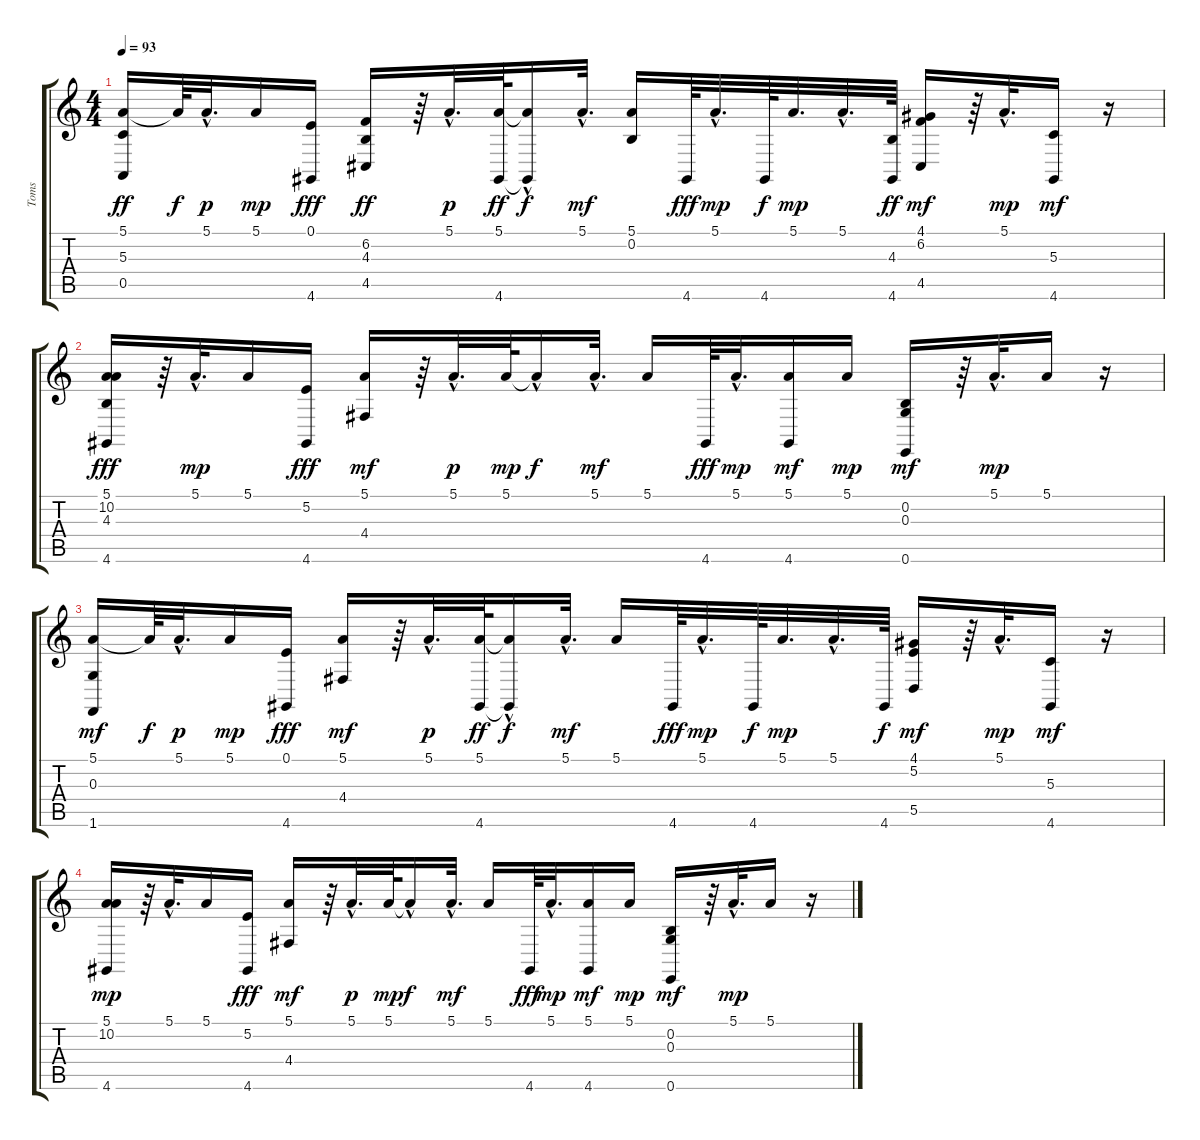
\track ("Toms" "Toms") {instrument woodblock}
\staff {score tabs}
\tuning (E4 B3 G3 D3 A2 E2) {hide}
\ts (4 4)
\tempo 93
\clef g2
\ks c
(5.1 5.3 0.5).16{dy ff} 5.1{t}.64{dy f} 5.1{hac}.32{d dy p} 5.1.16{dy mp} (0.1 4.6).16{dy fff} (6.2 4.3 4.5).16{dy ff} r.64 5.1{hac}.32{d dy p} (5.1 4.6).64{dy ff} (5.1{hac t} 4.6{hac t}).16{dy f} 5.1{hac}.32{d dy mf} (5.1 0.2).16 4.6.64{dy fff} 5.1{hac}.32{d dy mp} 4.6.64{dy f} 5.1.32{d dy mp} 5.1{hac}.32{d} (4.3 4.6).64{dy ff} (4.1 6.2 4.5).16{dy mf} r.64 5.1{hac}.32{d dy mp} (5.3 4.6).16{dy mf} r.16 |
(5.1 10.2 4.3 4.6).16{dy fff} r.64 5.1{hac}.32{d dy mp} 5.1.16 (5.2 4.6).16{dy fff} (5.1 4.4).16{dy mf} r.64 5.1{hac}.32{d dy p} 5.1.64{dy mp} 5.1{hac t}.16{dy f} 5.1{hac}.32{d dy mf} 5.1.16 4.6.64{dy fff} 5.1{hac}.32{d dy mp} (5.1 4.6).16{dy mf} 5.1.16{dy mp} (0.2 0.3 0.6).16{dy mf} r.64 5.1{hac}.32{d dy mp} 5.1.16 r.16 |
(5.1 0.3 1.6).16{dy mf} 5.1{t}.64{dy f} 5.1{hac}.32{d dy p} 5.1.16{dy mp} (0.1 4.6).16{dy fff} (5.1 4.4).16{dy mf} r.64 5.1{hac}.32{d dy p} (5.1 4.6).64{dy ff} (5.1{hac t} 4.6{hac t}).16{dy f} 5.1{hac}.32{d dy mf} 5.1.16 4.6.64{dy fff} 5.1{hac}.32{d dy mp} 4.6.64{dy f} 5.1.32{d dy mp} 5.1{hac}.32{d} 4.6.64{dy f} (4.1 5.2 5.5).16{dy mf} r.64 5.1{hac}.32{d dy mp} (5.3 4.6).16{dy mf} r.16 |
(5.1 10.2 4.6).16{dy mp} r.64 5.1{hac}.32{d} 5.1.16 (5.2 4.6).16{dy fff} (5.1 4.4).16{dy mf} r.64 5.1{hac}.32{d dy p} 5.1.64{dy mp} 5.1{hac t}.16{dy f} 5.1{hac}.32{d dy mf} 5.1.16 4.6.64{dy fff} 5.1{hac}.32{d dy mp} (5.1 4.6).16{dy mf} 5.1.16{dy mp} (0.2 0.3 0.6).16{dy mf} r.64 5.1{hac}.32{d dy mp} 5.1.16 r.16
